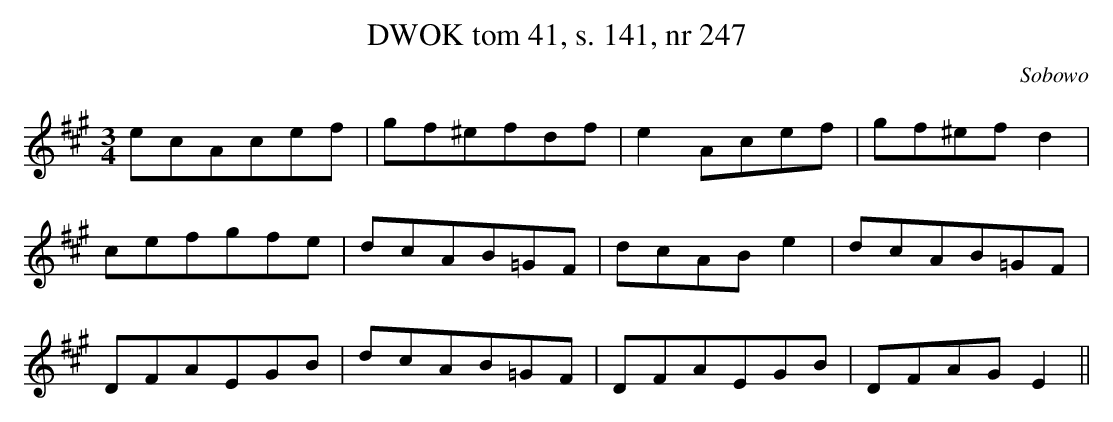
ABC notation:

X:1
T:DWOK tom 41, s. 141, nr 247
O:Sobowo
L:1/16
M:3/4
K:A
e2c2A2c2e2f2|g2f2^e2f2d2f2|e4A2c2e2f2|g2f2^e2f2d4|
c2e2f2g2f2e2|d2c2A2B2=G2F2|d2c2A2B2e4|d2c2A2B2=G2F2|
D2F2A2E2G2B2|d2c2A2B2=G2F2|D2F2A2E2G2B2|D2F2A2G2E4||
